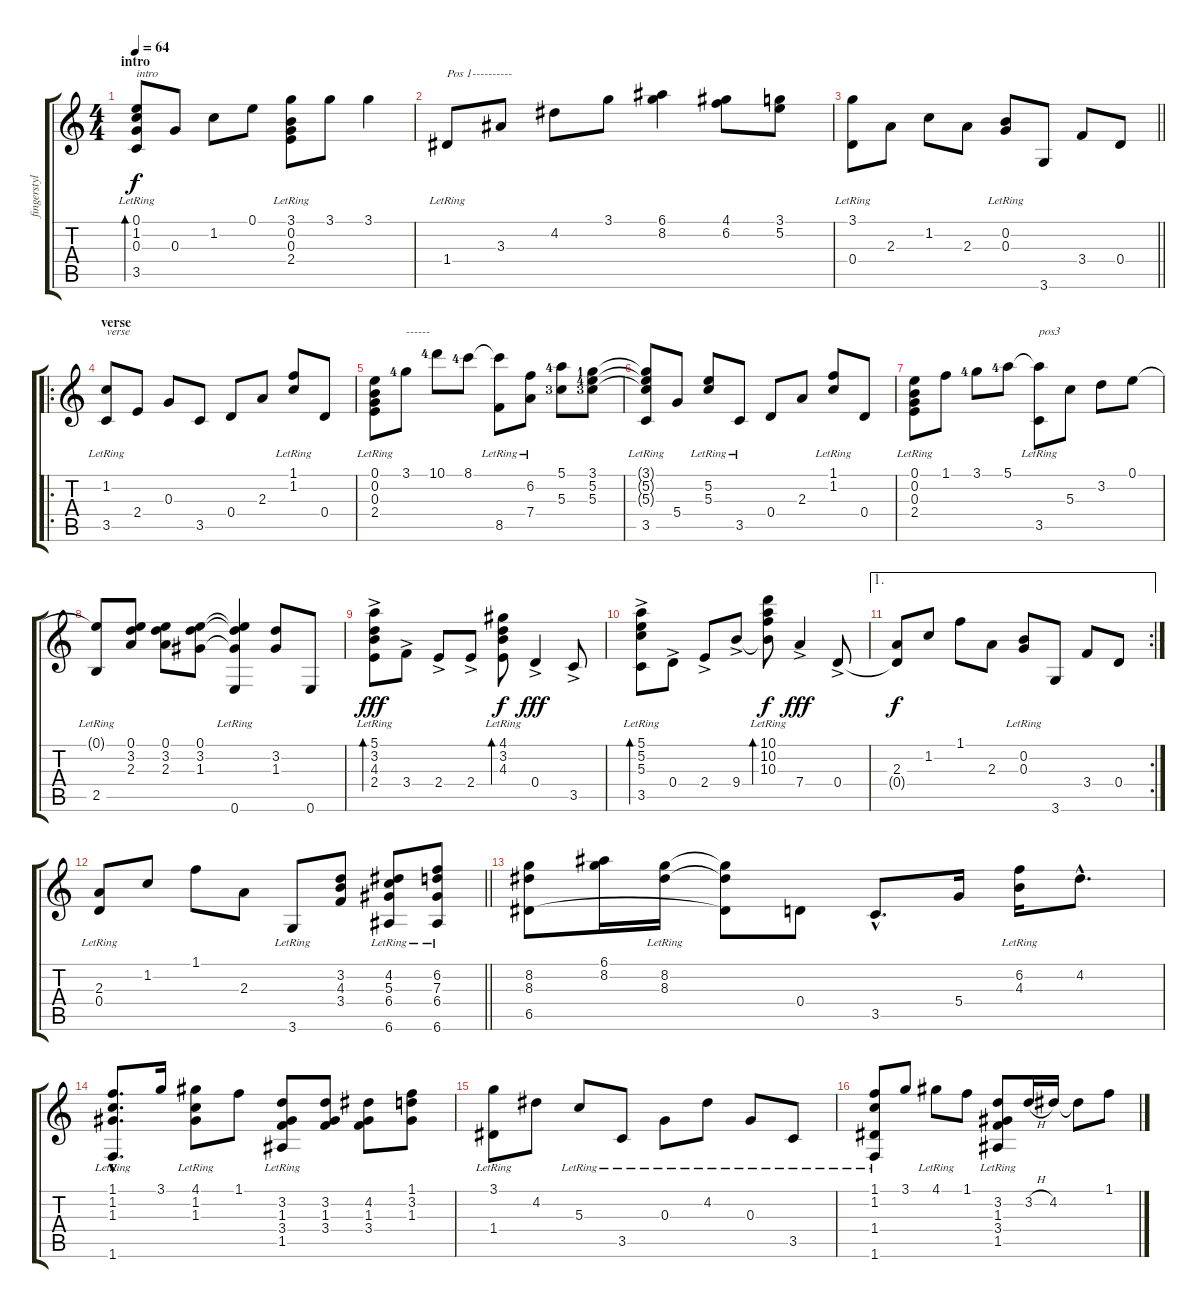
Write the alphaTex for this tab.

\track ("fingerstyle" "fingerstyl") {instrument acousticguitarnylon}
\staff {score tabs}
\tuning (E4 B3 G3 D3 A2 E2) {hide}
\ts (4 4)
\section ("" "intro")
\tempo 64
\clef g2
\ks c
(0.1{lr} 1.2{lr} 0.3{lr} 3.5{lr}).8{bd 480 txt "intro" dy f instrument acousticguitarnylon} 0.3.8 1.2.8 0.1.8 (3.1 0.2{lr} 0.3{lr} 2.4{lr}).8 3.1.8 3.1.4 |
1.4{lr}.8{txt "Pos 1----------"} 3.3.8 4.2.8 3.1.8 (6.1 8.2).4 (4.1 6.2).8 (3.1 5.2).8 |
\barLineRight lightlight
(3.1{lr} 0.4{lr}).8 2.3.8 1.2.8 2.3.8 (0.2{lr} 0.3{lr}).8 3.6.8 3.4.8 0.4.8 |
\ro
\section ("" "verse")
(1.2{lr} 3.5).8{txt "verse"} 2.4.8 0.3.8 3.5.8 0.4.8 2.3.8 (1.1{lr} 1.2{lr}).8 0.4.8 |
(0.1 0.2{lr} 0.3{lr} 2.4{lr}).8 3.1{lf 5}.8{txt "------"} 10.1{lf 5}.8 8.1{lf 5}.8 (8.1{t} 8.5{lr}).8 (6.2{lr} 7.4{lr}).8 (5.1{lf 5} 5.3{lf 4}).8 (3.1{lf 2} 5.2{lf 5} 5.3{lf 4}).8 |
(3.1{t} 5.2{t} 5.3{t} 3.5{lr}).8 5.4.8 (5.2{lr} 5.3{lr}).8 3.5{lr}.8 0.4.8 2.3.8 (1.1{lr} 1.2{lr}).8 0.4.8 |
(0.1{lr} 0.2{lr} 0.3{lr} 2.4{lr}).8 1.1.8 3.1{lf 5}.8 5.1{lf 5}.8 (5.1{t} 3.5{lr}).8{txt "pos3"} 5.3.8 3.2.8 0.1.8 |
(0.1{t} 2.5{lr}).8 (0.1 3.2 2.3).8 (0.1 3.2 2.3).8 (0.1 3.2 1.3).8 (0.1{t} 3.2{t} 1.3{t} 0.6{lr}).4 (3.2 1.3).8 0.6.8 |
(5.1{lr} 3.2{lr} 4.3{lr} 2.4{ac}).8{bd 480 dy fff} 3.4{ac}.8 2.4{ac}.8 2.4{ac}.8 (4.1{lr} 3.2{lr} 4.3{lr} 2.4{t}).8{bd 480 dy f} 0.4{ac}.4{dy fff} 3.5{ac}.8 |
(5.1{lr} 5.2{lr} 5.3{lr} 3.5{ac}).8{bd 480} 0.4{ac}.8 2.4{ac}.8 9.4{ac}.8 (10.1{lr} 10.2{lr} 10.3{lr} 9.4{t}).8{bd 480 dy f} 7.4{ac}.4{dy fff} 0.4{ac}.8 |
\ae 1
\rc 2
(2.3 0.4{t}).8{dy f} 1.2.8 1.1.8 2.3.8 (0.2{lr} 0.3{lr}).8 3.6.8 3.4.8 0.4.8 |
\barLineRight lightlight
(2.3 0.4{lr}).8 1.2.8 1.1.8 2.3.8 3.6{lr}.8 (3.2 4.3 3.4).8 (4.2 5.3 6.4 6.6{lr}).8 (6.2 7.3 6.4 6.6{lr}).8 |
(8.2 8.3 6.5).8 (6.1 8.2).16 (8.2{lr} 8.3{lr}).16 (8.2{t} 8.3{t} 6.5{t}).8 0.4.8 3.5{hac}.8{d} 5.4.16 (6.2 4.3{lr}).16 4.2{hac}.8{d} |
(1.1{hac} 1.2{hac} 1.3{hac} 1.6{hac lr}).8{d} 3.1.16 (4.1 1.2{lr} 1.3{lr}).8 1.1.8 (3.2 1.3 3.4 1.5{lr}).8 (3.2 1.3 3.4).8 (4.2 1.3 3.4).8 (1.1 3.2 1.3).8 |
(3.1 1.4{lr}).8 4.2.8 5.3{lr}.8 3.5{lr}.8 0.3{lr}.8 4.2{lr}.8 0.3{lr}.8 3.5{lr}.8 |
(1.1 1.2{lr} 1.4{lr} 1.6{lr}).8 3.1.8 4.1{lr}.8 1.1.8 (3.2 1.3{lr} 3.4{lr} 1.5{lr}).8 3.2{h}.16 4.2.16 4.2{t}.8 1.1.8
